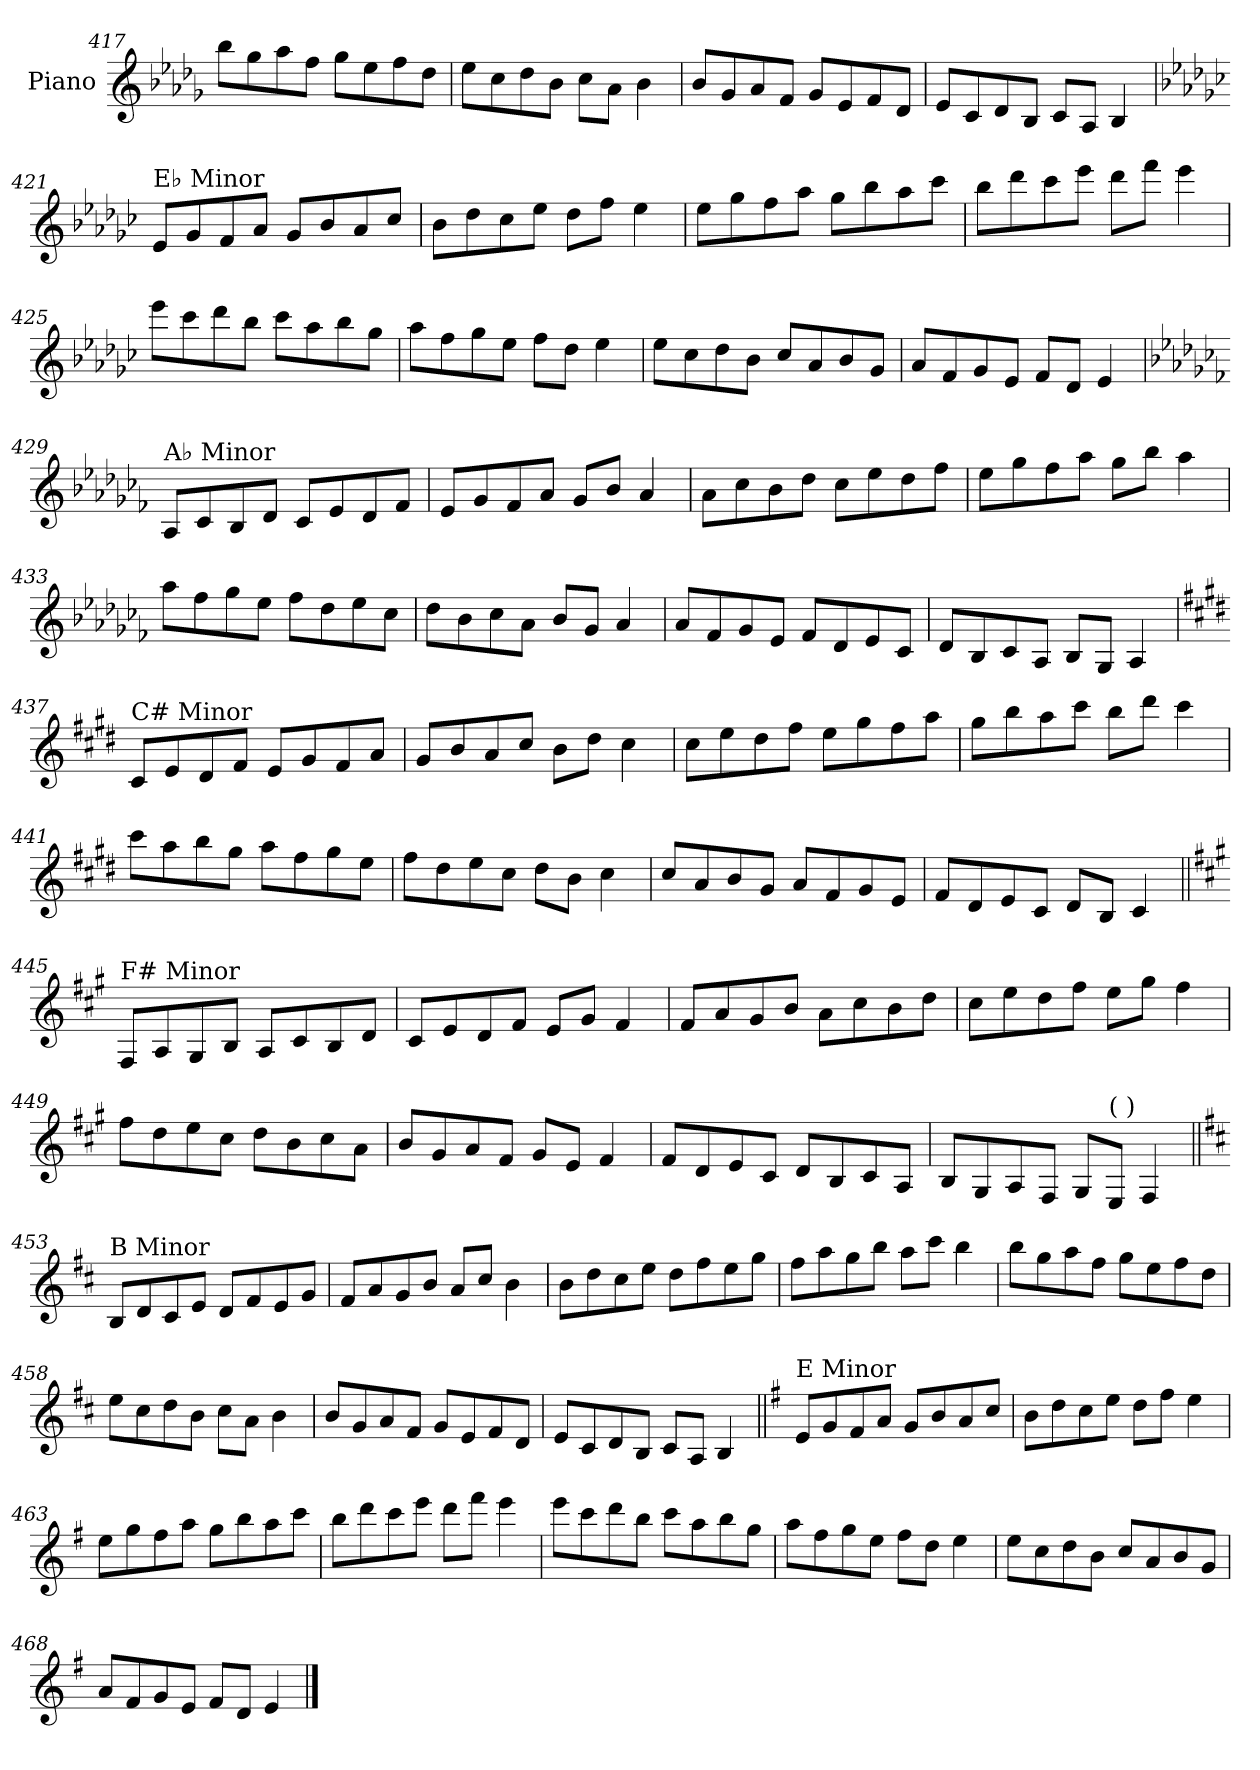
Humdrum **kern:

**kern
*part1
*staff1
*I"Piano
*I'Pno.
!!LO:LB:g=z
*clefG2
*k[b-e-a-d-g-]
=417
8bb-\L
8gg-\
8aa-\
8ff\J
8gg-\L
8ee-\
8ff\
8dd-\J
=418
8ee-\L
8cc\
8dd-\
8b-\J
8cc\L
8a-\J
4b-\
=419
8b-/L
8g-/
8a-/
8f/J
8g-/L
8e-/
8f/
8d-/J
=420
8e-/L
8c/
8d-/
8B-/J
8c/L
8A-/J
4B-/
!!LO:LB:g=z
=421
*k[b-e-a-d-g-c-]
!LO:TX:a:t=E♭ Minor
8e-/L
8g-/
8f/
8a-/J
8g-/L
8b-/
8a-/
8cc-/J
=422
8b-\L
8dd-\
8cc-\
8ee-\J
8dd-\L
8ff\J
4ee-\
=423
8ee-\L
8gg-\
8ff\
8aa-\J
8gg-\L
8bb-\
8aa-\
8ccc-\J
=424
8bb-\L
8ddd-\
8ccc-\
8eee-\J
8ddd-\L
8fff\J
4eee-\
!!LO:LB:g=z
=425
8eee-\L
8ccc-\
8ddd-\
8bb-\J
8ccc-\L
8aa-\
8bb-\
8gg-\J
=426
8aa-\L
8ff\
8gg-\
8ee-\J
8ff\L
8dd-\J
4ee-\
=427
8ee-\L
8cc-\
8dd-\
8b-\J
8cc-/L
8a-/
8b-/
8g-/J
=428
8a-/L
8f/
8g-/
8e-/J
8f/L
8d-/J
4e-/
!!LO:LB:g=z
=429
*k[b-e-a-d-g-c-f-]
!LO:TX:a:t=A♭ Minor
8A-/L
8c-/
8B-/
8d-/J
8c-/L
8e-/
8d-/
8f-/J
=430
8e-/L
8g-/
8f-/
8a-/J
8g-/L
8b-/J
4a-/
=431
8a-\L
8cc-\
8b-\
8dd-\J
8cc-\L
8ee-\
8dd-\
8ff-\J
=432
8ee-\L
8gg-\
8ff-\
8aa-\J
8gg-\L
8bb-\J
4aa-\
!!LO:LB:g=z
=433
8aa-\L
8ff-\
8gg-\
8ee-\J
8ff-\L
8dd-\
8ee-\
8cc-\J
=434
8dd-\L
8b-\
8cc-\
8a-\J
8b-/L
8g-/J
4a-/
=435
8a-/L
8f-/
8g-/
8e-/J
8f-/L
8d-/
8e-/
8c-/J
=436
8d-/L
8B-/
8c-/
8A-/J
8B-/L
8G-/J
4A-/
!!LO:PB:g=z
=437
*k[f#c#g#d#]
!LO:TX:a:t=C# Minor
8c#/L
8e/
8d#/
8f#/J
8e/L
8g#/
8f#/
8a/J
=438
8g#/L
8b/
8a/
8cc#/J
8b\L
8dd#\J
4cc#\
=439
8cc#\L
8ee\
8dd#\
8ff#\J
8ee\L
8gg#\
8ff#\
8aa\J
=440
8gg#\L
8bb\
8aa\
8ccc#\J
8bb\L
8ddd#\J
4ccc#\
!!LO:LB:g=z
=441
8ccc#\L
8aa\
8bb\
8gg#\J
8aa\L
8ff#\
8gg#\
8ee\J
=442
8ff#\L
8dd#\
8ee\
8cc#\J
8dd#\L
8b\J
4cc#\
=443
8cc#/L
8a/
8b/
8g#/J
8a/L
8f#/
8g#/
8e/J
=444
8f#/L
8d#/
8e/
8c#/J
8d#/L
8B/J
4c#/
!!LO:LB:g=z
=445||
*k[f#c#g#]
!LO:TX:a:t=F# Minor
8F#/L
8A/
8G#/
8B/J
8A/L
8c#/
8B/
8d/J
=446
8c#/L
8e/
8d/
8f#/J
8e/L
8g#/J
4f#/
=447
8f#/L
8a/
8g#/
8b/J
8a\L
8cc#\
8b\
8dd\J
=448
8cc#\L
8ee\
8dd\
8ff#\J
8ee\L
8gg#\J
4ff#\
!!LO:LB:g=z
=449
8ff#\L
8dd\
8ee\
8cc#\J
8dd\L
8b\
8cc#\
8a\J
=450
8b/L
8g#/
8a/
8f#/J
8g#/L
8e/J
4f#/
=451
8f#/L
8d/
8e/
8c#/J
8d/L
8B/
8c#/
8A/J
=452
8B/L
8G#/
8A/
8F#/J
8G#/L
!LO:TX:a:t=(    )
8E/J
4F#/
!!LO:LB:g=z
=453||
*k[f#c#]
!LO:TX:a:t=B Minor
8B/L
8d/
8c#/
8e/J
8d/L
8f#/
8e/
8g/J
=454
8f#/L
8a/
8g/
8b/J
8a/L
8cc#/J
4b\
=455
8b\L
8dd\
8cc#\
8ee\J
8dd\L
8ff#\
8ee\
8gg\J
=456
8ff#\L
8aa\
8gg\
8bb\J
8aa\L
8ccc#\J
4bb\
!!LO:LB:g=z
=457
8bb\L
8gg\
8aa\
8ff#\J
8gg\L
8ee\
8ff#\
8dd\J
=458
8ee\L
8cc#\
8dd\
8b\J
8cc#\L
8a\J
4b\
=459
8b/L
8g/
8a/
8f#/J
8g/L
8e/
8f#/
8d/J
=460
8e/L
8c#/
8d/
8B/J
8c#/L
8A/J
4B/
!!LO:LB:g=z
=461||
*k[f#]
!LO:TX:a:t=E Minor
8e/L
8g/
8f#/
8a/J
8g/L
8b/
8a/
8cc/J
=462
8b\L
8dd\
8cc\
8ee\J
8dd\L
8ff#\J
4ee\
=463
8ee\L
8gg\
8ff#\
8aa\J
8gg\L
8bb\
8aa\
8ccc\J
=464
8bb\L
8ddd\
8ccc\
8eee\J
8ddd\L
8fff#\J
4eee\
!!LO:LB:g=z
=465
8eee\L
8ccc\
8ddd\
8bb\J
8ccc\L
8aa\
8bb\
8gg\J
=466
8aa\L
8ff#\
8gg\
8ee\J
8ff#\L
8dd\J
4ee\
=467
8ee\L
8cc\
8dd\
8b\J
8cc/L
8a/
8b/
8g/J
=468
8a/L
8f#/
8g/
8e/J
8f#/L
8d/J
4e/
==
*-
